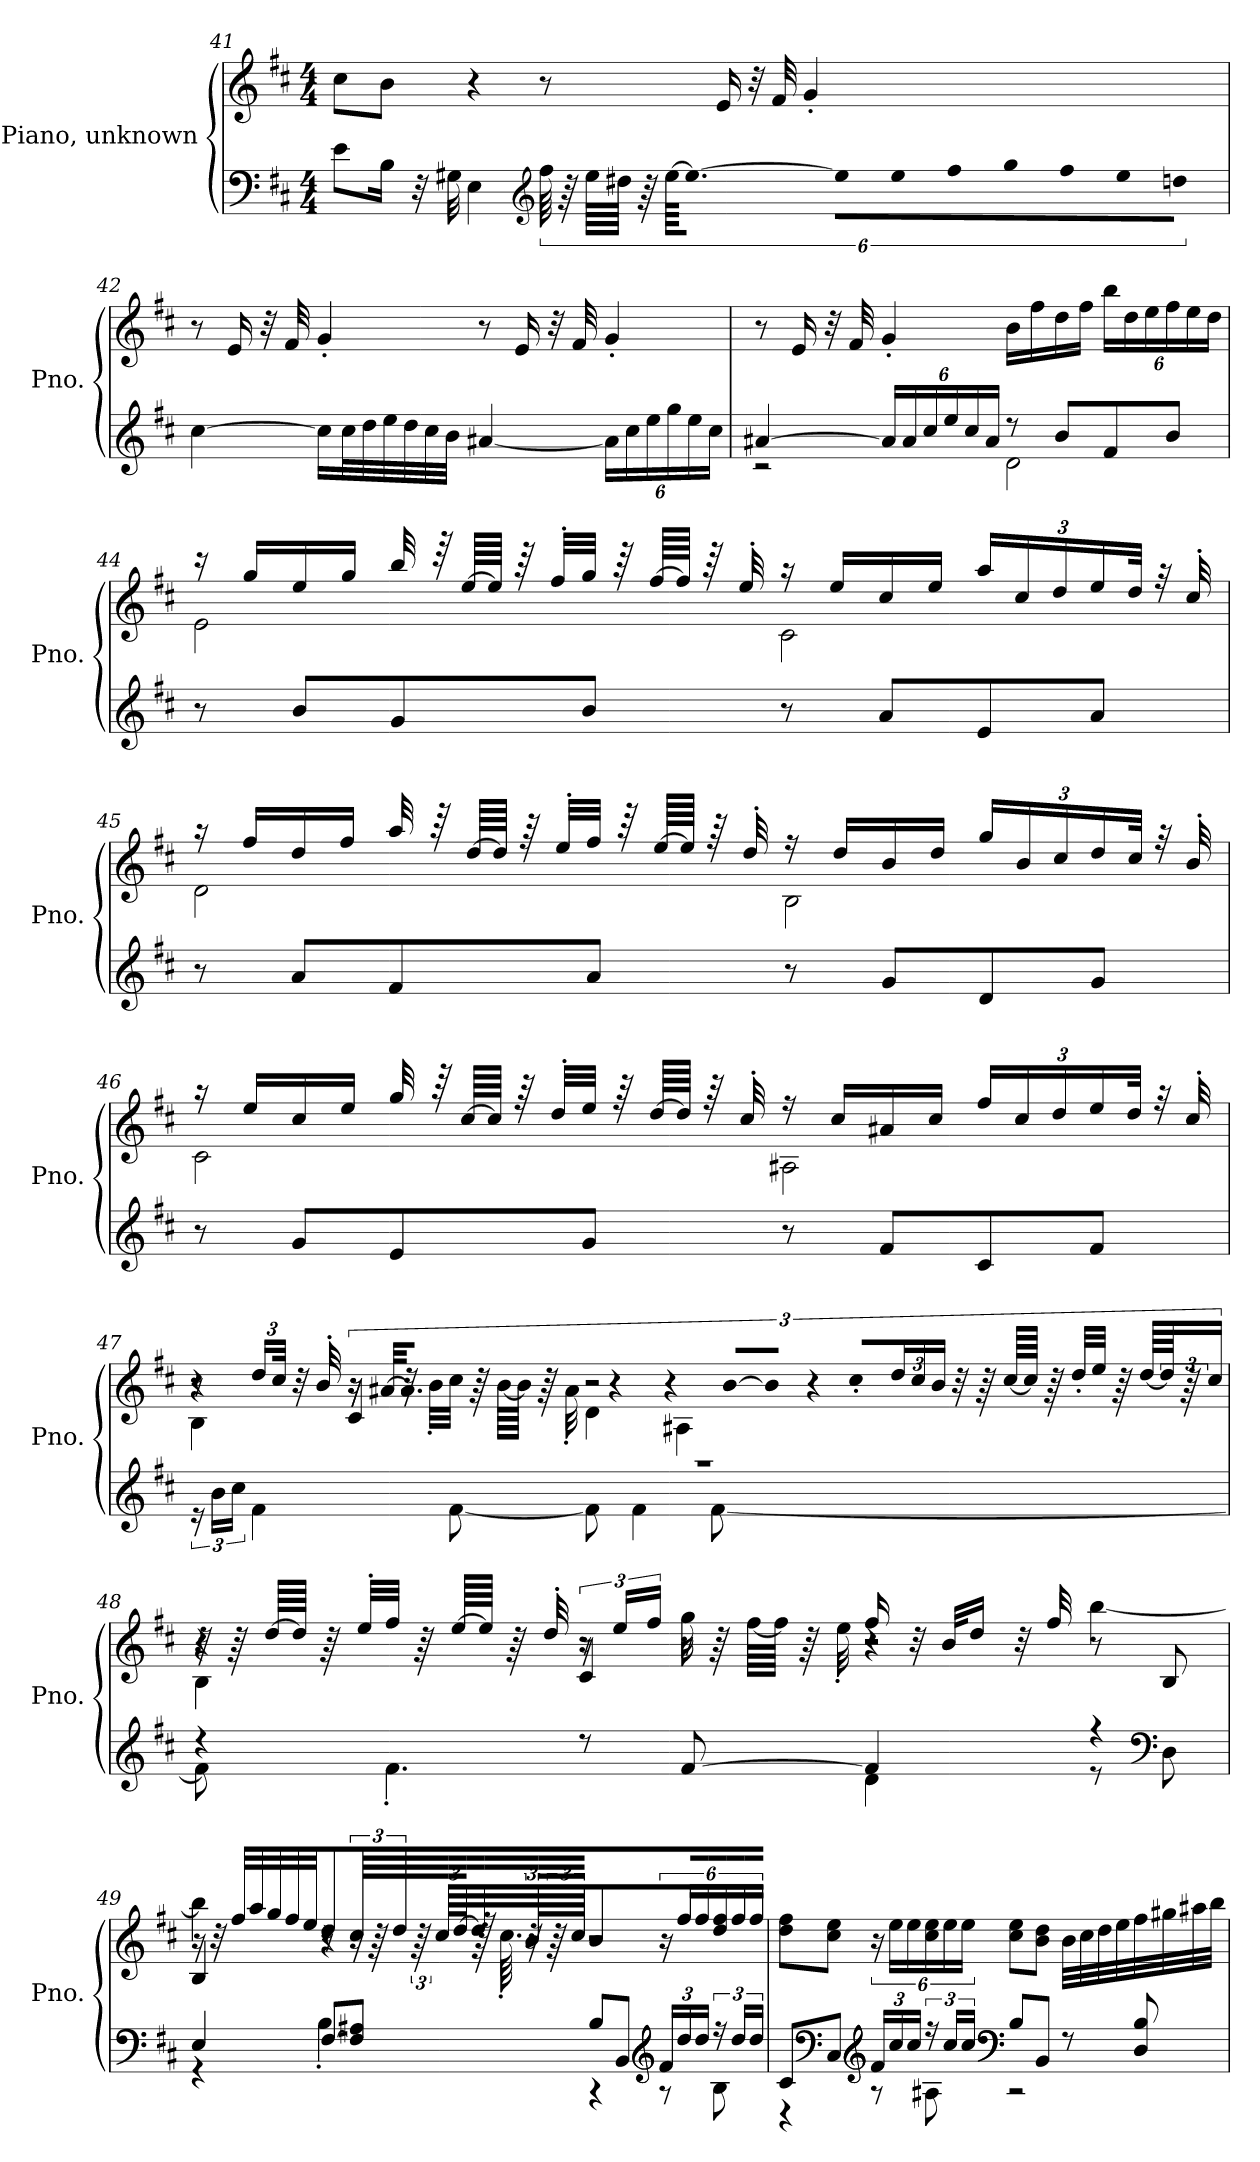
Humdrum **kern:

**kern	**kern
*part1	*part1
*staff2	*staff1
*I"Piano, unknown	*
*I'Pno.	*
!!LO:LB:g=z
*clefF4	*clefG2
*k[f#c#]	*k[f#c#]
*M4/4	*M4/4
=41	=41
8e\L	8cc#\L
16B\Jk	8b\J
32r	.
32G#X\	.
4E\	4r
*clefG2	*
96ff#\	8r
96r	.
96ee\LLLL	.
96dd#X\JJJJ	.
96r	.
[96ee\KKKL	.
8.ee\J_	.
.	16e/
.	32r
.	32f#/
16ee\LL]	4g'/
32ee\L	.
32ff#\	.
32gg\	.
32ff#\	.
32ee\	.
32ddn\JJJ	.
!!LO:PB:g=z
=42	=42
[4cc#\	8r
.	16e/
.	32r
.	32f#/
16cc#\LL]	4g'/
32cc#\L	.
32dd\	.
32ee\	.
32dd\	.
32cc#\	.
32b\JJJ	.
[4a#X/	8r
.	16e/
.	32r
.	32f#/
*Xbrackettup	*
24a#\LL]	4g'/
24cc#\	.
24ee\	.
24gg\	.
24ee\	.
24cc#\JJ	.
=43	=43
*^	*
[4a#X/	2r	8r
.	.	16e/
.	.	32r
.	.	32f#/
24a#/LL]	.	4g'/
24a#/	.	.
24cc#/	.	.
24ee/	.	.
24cc#/	.	.
24a#/JJ	.	.
8r	2d\	16b\LL
.	.	16ff#\
8b/L	.	16dd\
.	.	16ff#\JJ
*	*	*Xbrackettup
8f#/	.	24bb\LL
.	.	24dd\
.	.	24ee\
8b/J	.	24ff#\
.	.	24ee\
.	.	24dd\JJ
*v	*v	*
!!LO:LB:g=z
=44	=44
*	*^
8r	16r	2e\
.	16gg/LL	.
8b/L	16ee/	.
.	16gg/JJ	.
8g/	32bb/	.
.	64r	.
.	[64ee/LLLL	.
.	64ee/JJJJ]	.
.	64r	.
.	32ff#'/LLL	.
8b/J	32gg/JJJ	.
.	64r	.
.	[64ff#/LLLL	.
.	64ff#/JJJJ]	.
.	64r	.
.	32ee'/	.
8r	16r	2c#\
.	16ee/LL	.
8a/L	16cc#/	.
.	16ee/JJ	.
8e/	24aa/LL	.
.	24cc#/	.
.	24dd/	.
8a/J	24ee/	.
.	48dd/JJk	.
.	32r	.
.	32cc#'/	.
!!LO:LB:g=z	!!
=45	=45	=45
8r	16r	2d\
.	16ff#/LL	.
8a/L	16dd/	.
.	16ff#/JJ	.
8f#/	32aa/	.
.	64r	.
.	[64dd/LLLL	.
.	64dd/JJJJ]	.
.	64r	.
.	32ee'/LLL	.
8a/J	32ff#/JJJ	.
.	64r	.
.	[64ee/LLLL	.
.	64ee/JJJJ]	.
.	64r	.
.	32dd'/	.
8r	16r	2B\
.	16dd/LL	.
8g/L	16b/	.
.	16dd/JJ	.
8d/	24gg/LL	.
.	24b/	.
.	24cc#/	.
8g/J	24dd/	.
.	48cc#/JJk	.
.	32r	.
.	32b'/	.
!!LO:LB:g=z	!!
=46	=46	=46
8r	16r	2c#\
.	16ee/LL	.
8g/L	16cc#/	.
.	16ee/JJ	.
8e/	32gg/	.
.	64r	.
.	[64cc#/LLLL	.
.	64cc#/JJJJ]	.
.	64r	.
.	32dd'/LLL	.
8g/J	32ee/JJJ	.
.	64r	.
.	[64dd/LLLL	.
.	64dd/JJJJ]	.
.	64r	.
.	32cc#'/	.
8r	16r	2A#X\
.	16cc#/LL	.
8f#/L	16a#X/	.
.	16cc#/JJ	.
8c#/	24ff#/LL	.
.	24cc#/	.
.	24dd/	.
8f#/J	24ee/	.
.	48dd/JJk	.
.	32r	.
.	32cc#'/	.
*	*v	*v
!!LO:LB:g=z
=47	=47
*^	*
*	*brackettup	*
*	*	*^
*	*	*	*^
1r	24r	8r	4B\	4r
.	24b\LL	.	.	.
.	24cc#\JJ	.	.	.
.	4f#\	24dd/LL	.	.
.	.	48cc#/JJk	.	.
.	.	32r	.	.
.	.	32b'/	.	.
*	*	*brackettup	*	*
.	.	24r	16r	4c#/
.	.	[48a#X/KKL	.	.
.	.	8.a#/J]	32r	.
.	.	.	32b'\LLL	.
.	[8f#\	.	32cc#\JJJ	.
.	.	.	64r	.
.	.	.	[64b\LLLL	.
.	.	.	64b\JJJJ]	.
.	.	.	64r	.
.	.	.	32a#'\	.
.	8f#\]	32r	4d\	2r
.	.	64r	.	.
.	.	[64b/LLLL	.	.
.	.	64b/JJJJ]	.	.
.	.	64r	.	.
.	.	32cc#'/KLL	.	.
*	*	*Xbrackettup	*	*
.	4f#\	24dd/	.	.
.	.	24cc#/	.	.
.	.	24b/JJ	.	.
.	.	32r	4A#X\	.
.	.	64r	.	.
.	.	[64cc#/LLLL	.	.
.	.	64cc#/JJJJ]	.	.
.	.	64r	.	.
.	.	32dd'/LLL	.	.
.	[8f#\	32ee/JJJ	.	.
.	.	64r	.	.
.	.	[64dd/LLLL	.	.
*	*	*brackettup	*	*
.	.	96dd/JJJJ]	.	.
.	.	96r	.	.
.	.	24cc#/	.	.
!!LO:LB:g=z	!!	!!
=48	=48	=48	=48	=48
4r	8f#\]	32r	4B\	4r
.	.	64r	.	.
.	.	[64dd/LLLL	.	.
.	.	64dd/JJJJ]	.	.
.	.	64r	.	.
.	.	32ee'/LLL	.	.
.	4.f#'\	32ff#/JJJ	.	.
.	.	64r	.	.
.	.	[64ee/LLLL	.	.
.	.	64ee/JJJJ]	.	.
.	.	64r	.	.
.	.	32dd'/	.	.
8r	.	24r	8r	4c#/
.	.	24ee/LL	.	.
.	.	24ff#/JJ	.	.
[8f#/	.	8r	32gg\	.
.	.	.	64r	.
.	.	.	[64ff#\LLLL	.
.	.	.	64ff#\JJJJ]	.
.	.	.	64r	.
.	.	.	32ee'\	.
4f#/]	4d\	16ff#/	4r	2r
.	.	32r	.	.
.	.	32b/KLL	.	.
.	.	16dd/JJ	.	.
.	.	32r	.	.
.	.	32ff#/	.	.
4r	8r	8r	[4bb\	.
*clefF4	*	*	*	*
.	8D\	8B/	.	.
!!LO:PB:g=z	!!	!!
=49	=49	=49	=49	=49
4E/	4r	16r	4bb\]	4B/
.	.	32r	.	.
.	.	32ff#/LLL	.	.
.	.	32aa/	.	.
.	.	32gg/	.	.
.	.	32ff#/	.	.
.	.	32ee/JJ	.	.
[8F#/L	4B'\	8dd/	8r	4r
8F#/] 8A#X/J	.	96cc#/Jkkk	16r	.
.	.	96r	.	.
.	.	96dd/	.	.
.	.	96r	.	.
.	.	96cc#/LLLL	.	.
.	.	[96dd/J	.	.
.	.	32dd/]	128r	.
.	.	.	64.cc#'\	.
.	.	96b/JJJk	32r	.
.	.	96r	.	.
.	.	96cc#/	.	.
8B/L	4r	4b/	2r	2r
8BB/J	.	.	.	.
*clefG2	*	*	*	*
*Xbrackettup	*	*	*	*
24f#/LL	8r	24r	.	.
24dd/	.	24ff#/LL	.	.
24dd/JJ	.	24ff#/	.	.
*brackettup	*	*Xbrackettup	*	*
24r	8B\	24dd/ 24ff#/	.	.
24dd/LL	.	24ff#/	.	.
24dd/JJ	.	24ff#/JJ	.	.
*	*	*v	*v	*v
!!LO:LB:g=z
=50	=50	=50
8c#/L	4r	8dd\ 8ff#\L
*clefF4	*	*
8C#/J	.	8cc#\ 8ee\J
*clefG2	*	*
*Xbrackettup	*	*brackettup
24f#/LL	8r	24r
24cc#/	.	24ee\LL
24cc#/JJ	.	24ee\
*brackettup	*	*Xbrackettup
24r	8A#X\	24cc#\ 24ee\
24cc#/LL	.	24ee\
24cc#/JJ	.	24ee\JJ
*clefF4	*	*
8B/L	2r	8cc#\ 8ee\L
8BB/J	.	8b\ 8dd\J
8r	.	32b\LLL
.	.	32cc#\
.	.	32dd\
.	.	32ee\
8D/ 8B/	.	32ff#\
.	.	32gg#X\
.	.	32aa#X\
.	.	32bb\JJJ
*v	*v	*
=	=
*-	*-
